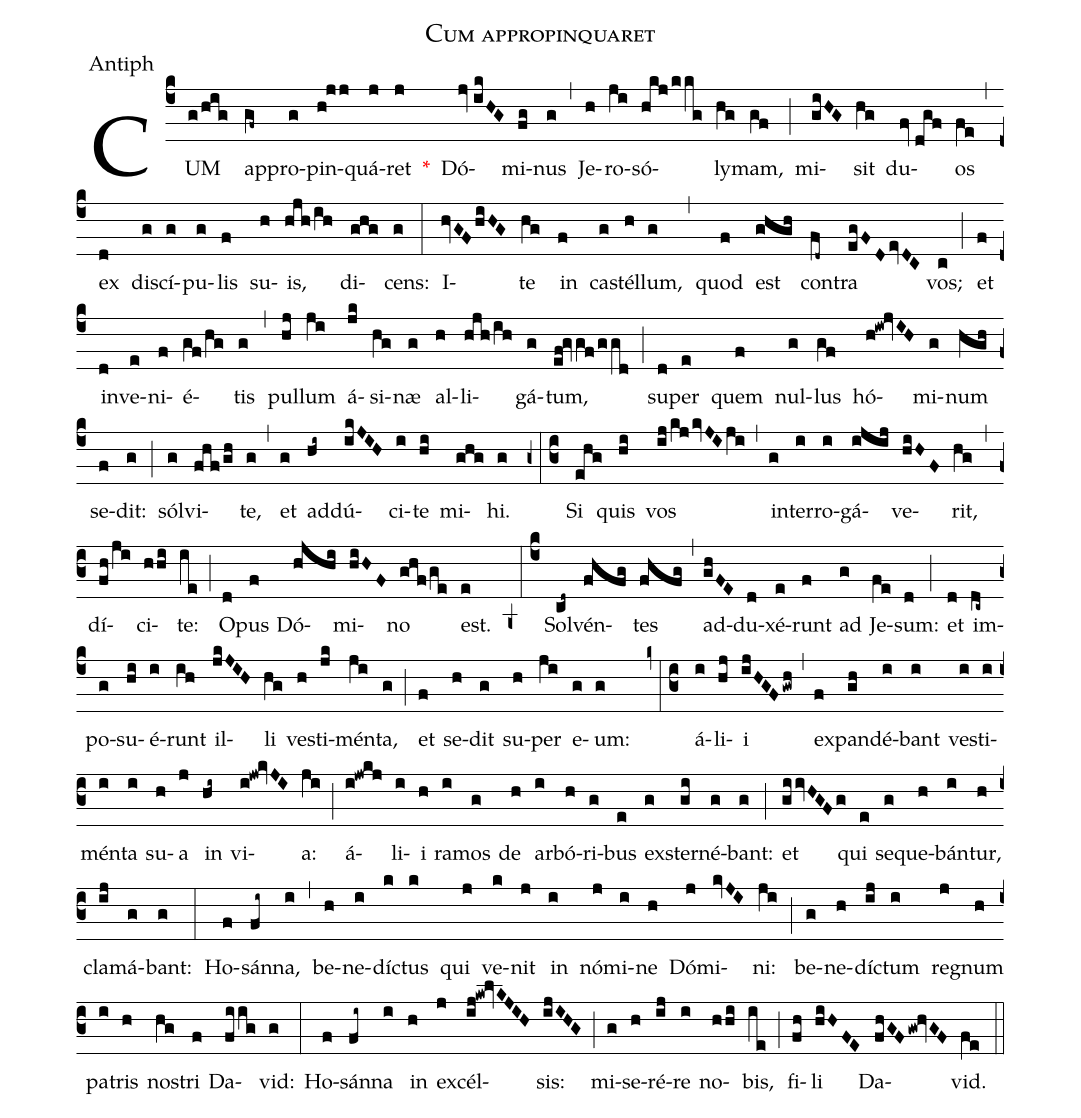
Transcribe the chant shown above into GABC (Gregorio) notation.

name:Cum appropinquaret;
annotation:Antiph;
mode:VII.;
office-part:Antiphon;
%%
(c4) CUM(g/hig) ap(gf~)pro(g)pin(h!jj)quá(j)ret(j) <v>\red{*}</v>() Dó(jv//ikHG)mi(fg)nus(g) (,) Je(h)ro(ji)só(hkj/kkg)ly(hg)mam,(gf) (;) mi(giHG)sit(hg) du(fv//dgf)os(fe) (,) ex(d) di(g)scí(g)pu(g)lis(f) su(h)is,(hjh/ih) di(ghg)cens:(g) (:) I(hvGFhiHG)te(hg) in(f) ca(g)stél(h)lum,(g) (,) quod(f) est(ghgh) con(fd~)tra(egFDevDC) vos;(c) (;) et(f) in(d)ve(e)ni(f)é(gf/hg)tis(g) (,) pul(hj)lum(ji) á(jk)si(hg)næ(g) al(h)li(hjh/ih)gá(g)tum,(ef!gvgf/ggd) (;) su(d)per(e) quem(f) nul(g)lus(gf) hó(h!iw!jvIH)mi(g)num(hgh) se(f)dit:(g) (;) sól(g)vi(fhf/gh)te,(g) (,) et(g) ad(hi~)dú(ikJIH)ci(i)te(hi) mi(ghg)hi.(g) (z0:c3) Si(ehg) quis(hi) vos(ij/kjkvJIji) (,) in(g)ter(i)ro(i)gá(ijij)ve(hiHF)rit,(hg) (,) dí(fh/ji)ci(hhi)te:(ie) (;) O(d)pus(f) Dó(hjhi)mi(hiHF)no(ghf/ge) est.(e) (z0:c4) Sol(cd~)vén(fhfg)tes(fhfg) (,) ad(ghFE)du(d)xé(e)runt(f) ad(g) Je(fe)sum:(d) (;) et(d) im(dc~)po(g)su(hi)é(i)runt(ih) il(jkJIH)li(hg) ve(h)sti(jk)mén(ji)ta,(g) (;) et(f) se(h)dit(g) su(h)per(ji) e(g)um:(g) (z0:c3) á(i)li(hj)i(ijHGFgwh) (,) ex(f)pan(gh)dé(i)bant(i) ve(i)sti(i)mén(i)ta(i) su(h)a(j) in(hi~) vi(i!jw!kvJI)a:(ji) (;) á(i!jwkj)li(i)i(h) ra(i)mos(g) de(h) ar(i)bó(h)ri(g)bus(e) ex(g)ster(gi)né(g)bant:(g) (;) et(giivHGFg) qui(e) se(g)que(h)bán(i)tur,(h) cla(ij)má(g)bant:(g) (:) Ho(f)sán(fi~)na,(i) (,) be(h)ne(i)dí(k)ctus(k) qui(j) ve(k)nit(j) in(i) nó(j)mi(i)ne(h) Dó(j)mi(kvJI)ni:(ji) (;) be(g)ne(h)dí(ij)ctum(i) re(j)gnum(h) pa(i)tris(h) no(hg)stri(f) Da(fiig)vid:(g) (:) Ho(f)sán(fi~)na(i) in(h) ex(j)cél(ij!kw!lvKJIH)sis:(ijIHG) (;) mi(g)se(h)ré(ij)re(i) no(hhi)bis,(ie) (;) fi(fh)li(hiHFE) Da(fhGFgw!hvGF)vid.(fe) (::)
